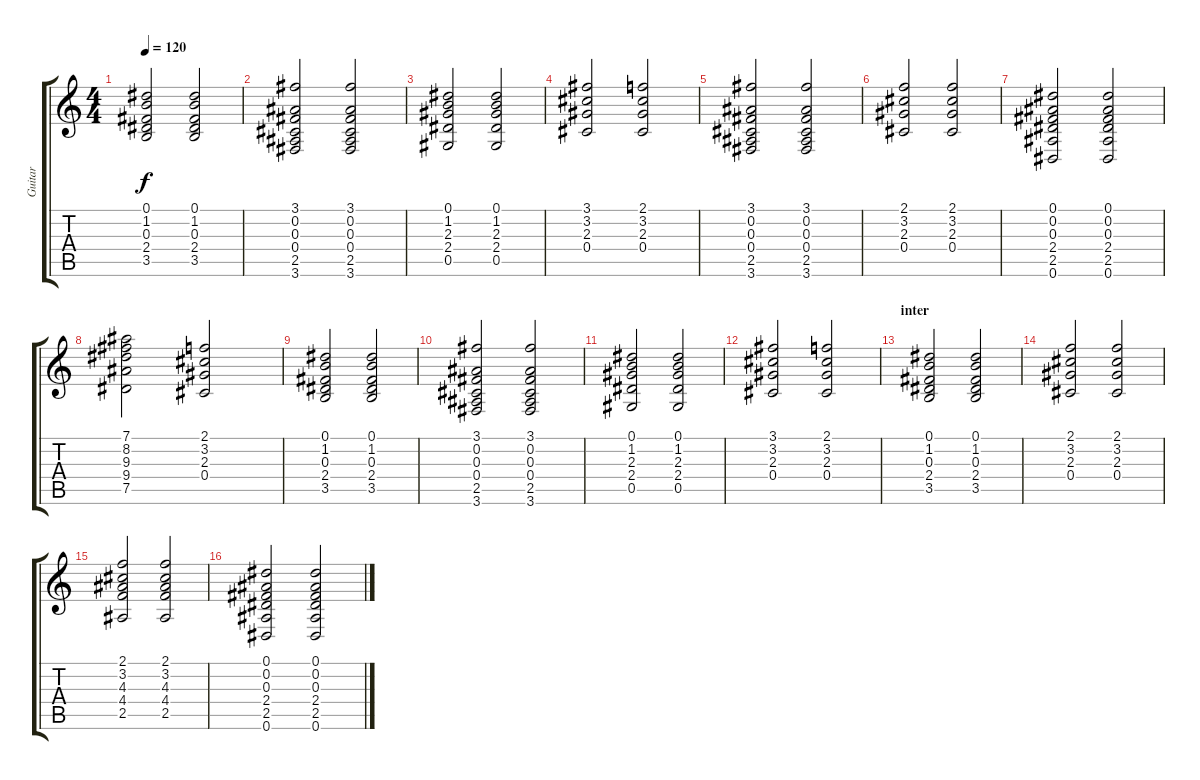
\track ("Guitar" "Guitar") {instrument acousticguitarsteel}
\staff {score tabs}
\tuning (Eb4 Bb3 Gb3 Db3 Ab2 Eb2) {hide}
\ts (4 4)
\tempo 120
\clef g2
\ks c
(0.1 1.2 0.3 2.4 3.5).2{dy f} (0.1 1.2 0.3 2.4 3.5).2 |
(3.1 0.2 0.3 0.4 2.5 3.6).2 (3.1 0.2 0.3 0.4 2.5 3.6).2 |
(0.1 1.2 2.3 2.4 0.5).2 (0.1 1.2 2.3 2.4 0.5).2 |
(3.1 3.2 2.3 0.4).2 (2.1 3.2 2.3 0.4).2 |
(3.1 0.2 0.3 0.4 2.5 3.6).2 (3.1 0.2 0.3 0.4 2.5 3.6).2 |
(2.1 3.2 2.3 0.4).2 (2.1 3.2 2.3 0.4).2 |
(0.1 0.2 0.3 2.4 2.5 0.6).2 (0.1 0.2 0.3 2.4 2.5 0.6).2 |
(7.1 8.2 9.3 9.4 7.5).2 (2.1 3.2 2.3 0.4).2 |
(0.1 1.2 0.3 2.4 3.5).2 (0.1 1.2 0.3 2.4 3.5).2 |
(3.1 0.2 0.3 0.4 2.5 3.6).2 (3.1 0.2 0.3 0.4 2.5 3.6).2 |
(0.1 1.2 2.3 2.4 0.5).2 (0.1 1.2 2.3 2.4 0.5).2 |
(3.1 3.2 2.3 0.4).2 (2.1 3.2 2.3 0.4).2 |
\section ("" "inter")
(0.1 1.2 0.3 2.4 3.5).2 (0.1 1.2 0.3 2.4 3.5).2 |
(2.1 3.2 2.3 0.4).2 (2.1 3.2 2.3 0.4).2 |
(2.1 3.2 4.3 4.4 2.5).2 (2.1 3.2 4.3 4.4 2.5).2 |
(0.1 0.2 0.3 2.4 2.5 0.6).2 (0.1 0.2 0.3 2.4 2.5 0.6).2
